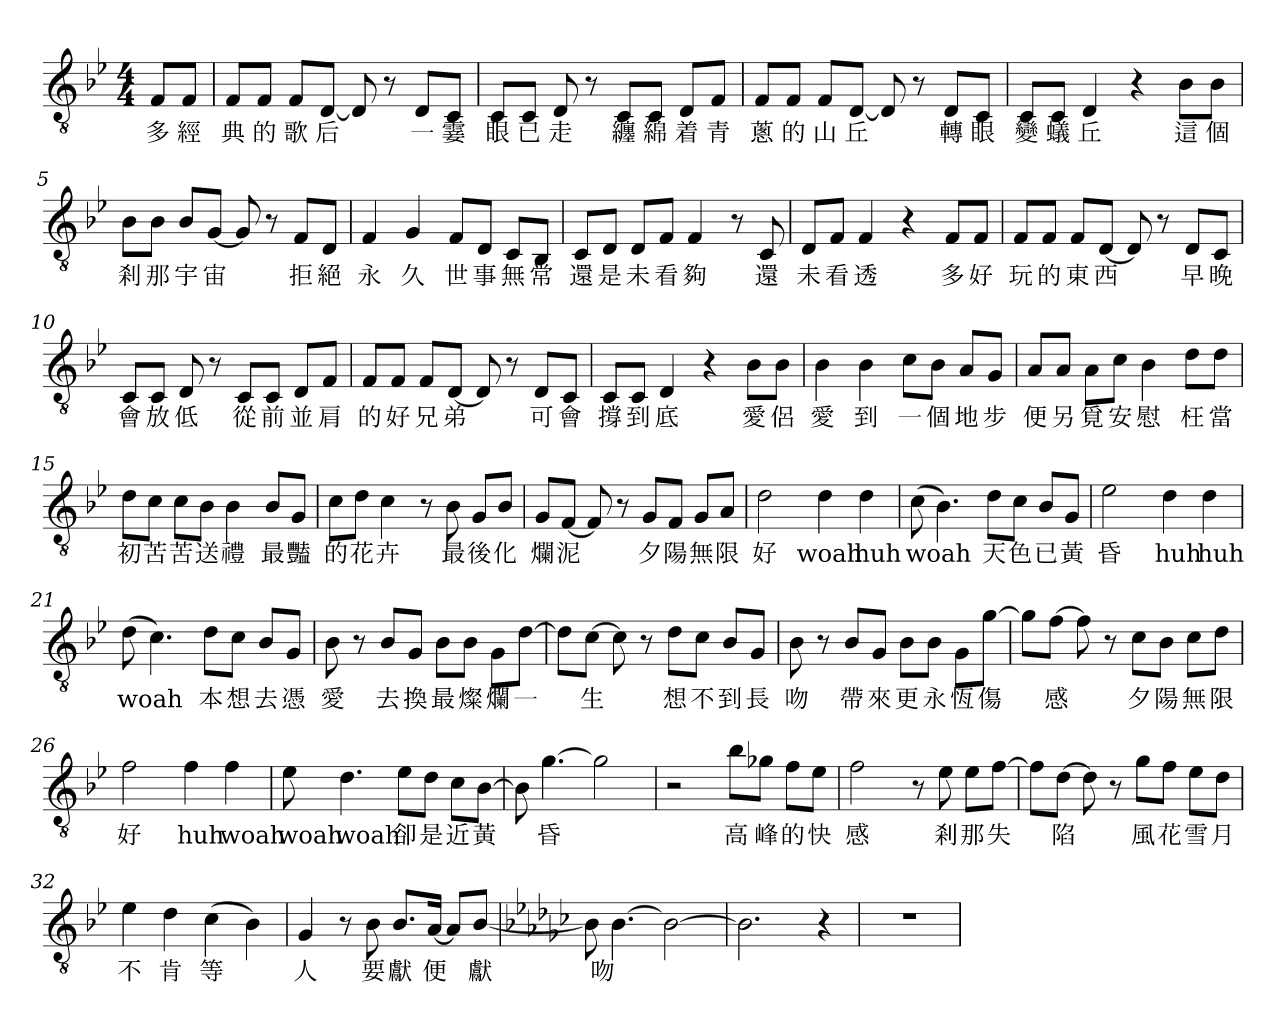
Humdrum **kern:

**kern	**text
*part1	*part1
*staff1	*staff1
*clefGv2	*
*k[b-e-]	*
*B-:	*
*M4/4	*
*MM82	*
=	=
8FL	多
8FJ	經
=1	=1
8FL	典
8FJ	的
8FL	歌
[8DJ	后
8D]	.
8r	.
8DL	一
8CJ	霎
=2	=2
8CL	眼
8CJ	已
8D	走
8r	.
8CL	纏
8CJ	綿
8DL	着
8FJ	青
=3	=3
8FL	蔥
8FJ	的
8FL	山
[8DJ	丘
8D]	.
8r	.
8DL	轉
8CJ	眼
=4	=4
8CL	變
8CJ	蟻
4D	丘
4r	.
8B-L	這
8B-J	個
=5	=5
8B-L	剎
8B-J	那
8B-L	宇
[8GJ	宙
8G]	.
8r	.
8FL	拒
8DJ	絕
=6	=6
4F	永
4G	久
8FL	世
8DJ	事
8CL	無
8BB-J	常
=7	=7
8CL	還
8DJ	是
8DL	未
8FJ	看
4F	夠
8r	.
8C	還
=8	=8
8DL	未
8FJ	看
4F	透
4r	.
8FL	多
8FJ	好
=9	=9
8FL	玩
8FJ	的
8FL	東
[8DJ	西
8D]	.
8r	.
8DL	早
8CJ	晚
=10	=10
8CL	會
8CJ	放
8D	低
8r	.
8CL	從
8CJ	前
8DL	並
8FJ	肩
=11	=11
8FL	的
8FJ	好
8FL	兄
[8DJ	弟
8D]	.
8r	.
8DL	可
8CJ	會
=12	=12
8CL	撐
8CJ	到
4D	底
4r	.
8B-L	愛
8B-J	侶
=13	=13
4B-	愛
4B-	到
8cL	一
8B-J	個
8AL	地
8GJ	步
=14	=14
8AL	便
8AJ	另
8AL	覓
8cJ	安
4B-	慰
8dL	枉
8dJ	當
=15	=15
8dL	初
8cJ	苦
8cL	苦
8B-J	送
4B-	禮
8B-L	最
8GJ	豔
=16	=16
8cL	的
8dJ	花
4c	卉
8r	.
8B-	最
8GL	後
8B-J	化
=17	=17
8GL	爛
[8FJ	泥
8F]	.
8r	.
8GL	夕
8FJ	陽
8GL	無
8AJ	限
=18	=18
2d	好
4d	woah
4d	huh
=19	=19
(8c	woah
4.B-)	.
8dL	天
8cJ	色
8B-L	已
8GJ	黃
=20	=20
2e-	昏
4d	huh
4d	huh
=21	=21
(8d	woah
4.c)	.
8dL	本
8cJ	想
8B-L	去
8GJ	憑
=22	=22
8B-	愛
8r	.
8B-L	去
8GJ	換
8B-L	最
8B-J	燦
8GL	爛
[8dJ	一
=23	=23
8dL]	.
[8cJ	生
8c]	.
8r	.
8dL	想
8cJ	不
8B-L	到
8GJ	長
=24	=24
8B-	吻
8r	.
8B-L	帶
8GJ	來
8B-L	更
8B-J	永
8GL	恆
[8gJ	傷
=25	=25
8gL]	.
[8fJ	感
8f]	.
8r	.
8cL	夕
8B-J	陽
8cL	無
8dJ	限
=26	=26
2f	好
4f	huh
4f	woah
=27	=27
8e-	woah
4.d	woah
8e-L	卻
8dJ	是
8cL	近
[8B-J	黃
=28	=28
8B-]	.
[4.g	昏
2g]	.
=29	=29
2r	.
8b-L	高
8g-XJ	峰
8fL	的
8e-J	快
=30	=30
2f	感
8r	.
8e-	剎
8e-L	那
[8fJ	失
=31	=31
8fL]	.
[8dJ	陷
8d]	.
8r	.
8gL	風
8fJ	花
8e-L	雪
8dJ	月
=32	=32
4e-	不
4d	肯
(4c	等
4B-)	.
=33	=33
4G	人
8r	.
8B-	要
8.B-L	獻
[16AJk	便
8AL]	.
[8B-J	獻
=34	=34
*k[b-e-a-d-g-c-]	*
8B-]	.
[4.B-	吻
2B-_	.
=35	=35
2.B-]	.
4r	.
=36	=36
1r	.
=	=
*-	*-
